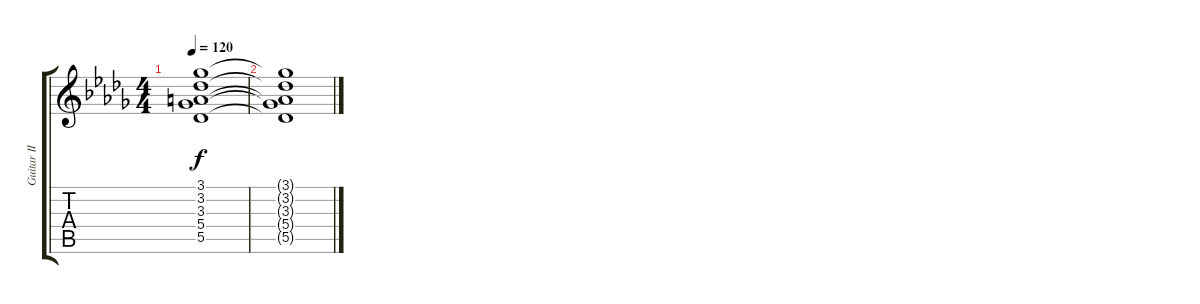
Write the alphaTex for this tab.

\track ("Guitar II" "Guitar II") {instrument distortionguitar}
\staff {score tabs}
\tuning (Eb4 Bb3 Gb3 Db3 Ab2 Eb2) {hide}
\ts (4 4)
\tempo 120
\clef g2
\ks db
(3.1{t} 3.2{t} 3.3{t} 5.4{t} 5.5{t}).1{dy f} |
(3.1{t} 3.2{t} 3.3{t} 5.4{t} 5.5{t}).1
